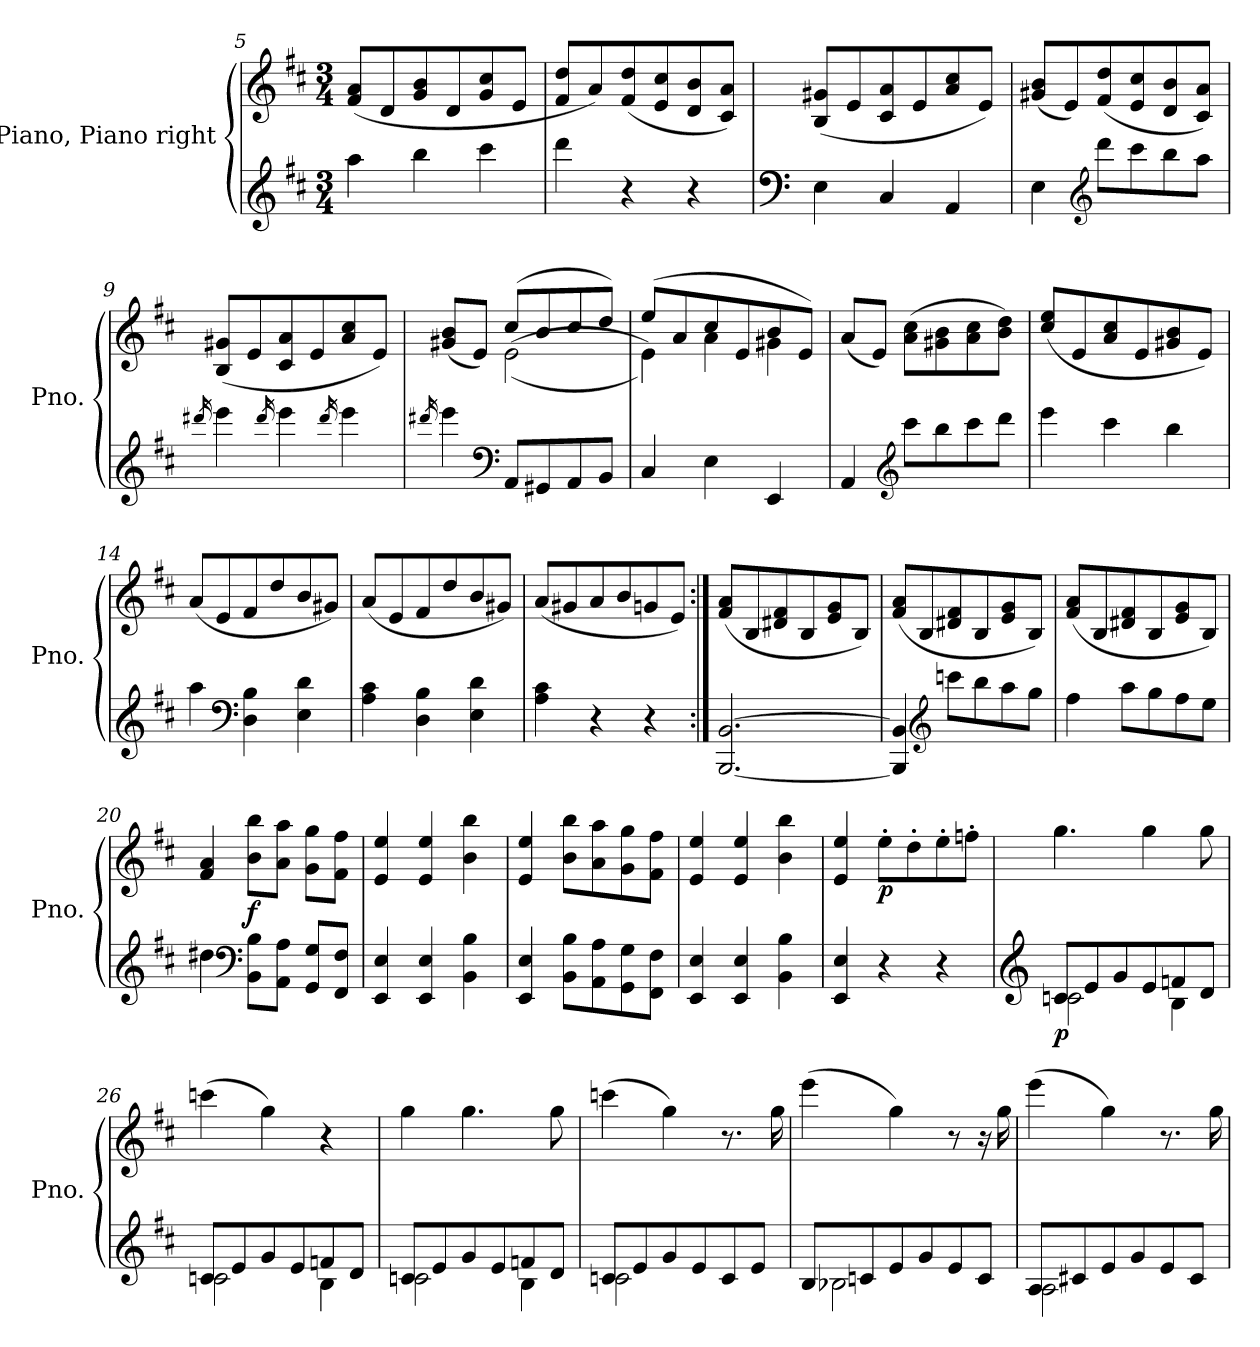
**kern	**kern	**dynam
*part1	*part1	*part1
*staff2	*staff1	*staff1/2
*I"Piano, Piano right	*	*
*I'Pno.	*	*
*clefG2	*clefG2	*
*k[f#c#]	*k[f#c#]	*
*M3/4	*M3/4	*
=5	=5	=5
4aa\	(<8f#/ 8a/L	.
.	8d/	.
4bb\	8g/ 8b/	.
.	8d/	.
4ccc#\	8g/ 8cc#/	.
.	8e/J	.
=6	=6	=6
4ddd\	8f#/ 8dd/L	.
.	8a/)	.
4r	(<8f#/ 8dd/	.
.	8e/ 8cc#/	.
4r	8d/ 8b/	.
.	8c#/ 8a/J)	.
=7	=7	=7
*clefF4	*	*
4E\	(<8B/ 8g#X/L	.
.	8e/	.
4C#/	8c#/ 8a/	.
.	8e/	.
4AA/	8a/ 8cc#/	.
.	8e/J)	.
=8	=8	=8
4E\	(<8g#X/ 8b/L	.
.	8e/)	.
*clefG2	*	*
8ddd\L	(>8f#/ 8dd/	.
8ccc#\	8e/ 8cc#/	.
8bb\	8d/ 8b/	.
8aa\J	8c#/ 8a/J)	.
=9	=9	=9
16qddd#X/	.	.
4eee\	(>8B/ 8g#X/L	.
.	8e/	.
16qddd#/	.	.
4eee\	8c#/ 8a/	.
.	8e/	.
16qddd#/	.	.
4eee\	8a/ 8cc#/	.
.	8e/J)	.
=10	=10	=10
16qddd#X/	.	.
*	*^	*
4eee\	(<8g#X/ 8b/L	4ryy	.
.	8e/J)	.	.
*clefF4	*	*	*
8AA/L	(>8cc#/L	(<(<2e\	.
8GG#X/	8b/	.	.
8AA/	8cc#/	.	.
8BB/J	8dd/J)	.	.
=11	=11	=11	=11
4C#/	(>8ee/L	4e\))	.
.	8a/	.	.
4E\	8cc#/	4a\	.
.	8e/	.	.
4EE/	8b/	4g#X\	.
.	8e/J)	.	.
*	*v	*v	*
=12	=12	=12
4AA/	(<8a/L	.
.	8e/J)	.
*clefG2	*	*
8ccc#\L	(>8a\ 8cc#\L	.
8bb\	8g#X\ 8b\	.
8ccc#\	8a\ 8cc#\	.
8ddd\J	8b\ 8dd\J)	.
=13	=13	=13
4eee\	(>8cc#/ 8ee/L	.
.	8e/	.
4ccc#\	8a/ 8cc#/	.
.	8e/	.
4bb\	8g#X/ 8b/	.
.	8e/J)	.
=14	=14	=14
4aa\	(>8a/L	.
.	8e/	.
*clefF4	*	*
4D\ 4B\	8f#/	.
.	8dd/	.
4E\ 4d\	8b/	.
.	8g#X/J)	.
=15	=15	=15
4A\ 4c#\	(<8a/L	.
.	8e/	.
4D\ 4B\	8f#/	.
.	8dd/	.
4E\ 4d\	8b/	.
.	8g#X/J)	.
=16	=16	=16
4A\ 4c#\	(<8a/L	.
.	8g#X/	.
4r	8a/	.
.	8b/	.
4r	8gn/	.
.	8e/J)	.
=17:|!	=17:|!	=17:|!
[2.BBB/ [2.BB/	(<8f#/ 8a/L	.
.	8B/	.
.	8d#X/ 8f#/	.
.	8B/	.
.	8e/ 8g/	.
.	8B/J)	.
=18	=18	=18
4BBB/] 4BB/]	(>8f#/ 8a/L	.
.	8B/	.
*clefG2	*	*
8cccn\L	8d#X/ 8f#/	.
8bb\	8B/	.
8aa\	8e/ 8g/	.
8gg\J	8B/J)	.
=19	=19	=19
4ff#\	(>8f#/ 8a/L	.
.	8B/	.
8aa\L	8d#X/ 8f#/	.
8gg\	8B/	.
8ff#\	8e/ 8g/	.
8ee\J	8B/J)	.
=20	=20	=20
4dd#X\	4f#/ 4a/	.
*clefF4	*	*
!	!	!LO:DY:b
8BB\ 8B\L	8b\ 8bb\L	f
8AA\ 8A\J	8a\ 8aa\J	.
8GG/ 8G/L	8g\ 8gg\L	.
8FF#/ 8F#/J	8f#\ 8ff#\J	.
=21	=21	=21
4EE/ 4E/	4e/ 4ee/	.
4EE/ 4E/	4e/ 4ee/	.
4BB\ 4B\	4b\ 4bb\	.
=22	=22	=22
4EE/ 4E/	4e/ 4ee/	.
8BB\ 8B\L	8b\ 8bb\L	.
8AA\ 8A\	8a\ 8aa\	.
8GG\ 8G\	8g\ 8gg\	.
8FF#\ 8F#\J	8f#\ 8ff#\J	.
=23	=23	=23
4EE/ 4E/	4e/ 4ee/	.
4EE/ 4E/	4e/ 4ee/	.
4BB\ 4B\	4b\ 4bb\	.
=24	=24	=24
4EE/ 4E/	4e/ 4ee/	.
!	!	!LO:DY:b
4r	8ee'\L	p
.	8dd'\	.
4r	8ee'\	.
.	8ffn'\J	.
=25	=25	=25
*clefG2	*	*
*^	*	*
!	!	!	!LO:DY:b=2
8c#/L	2cn\	4.gg\	p
8e/	.	.	.
8g/	.	.	.
8e/	.	4gg\	.
8fn/	4B\	.	.
8d/J	.	8gg\	.
=26	=26	=26	=26
8c#/L	2cn\	(>4cccn\	.
8e/	.	.	.
8g/	.	4gg\)	.
8e/	.	.	.
8fn/	4B\	4r	.
8d/J	.	.	.
=27	=27	=27	=27
8c#/L	2cn\	4gg\	.
8e/	.	.	.
8g/	.	4.gg\	.
8e/	.	.	.
8fn/	4B\	.	.
8d/J	.	8gg\	.
=28	=28	=28	=28
8c#/L	2cn\	(>4cccn\	.
8e/	.	.	.
8g/	.	4gg\)	.
8e/	.	.	.
8c/	4ryy	8.r	.
8e/J	.	.	.
.	.	16gg\	.
=29	=29	=29	=29
8B/L	2B-X\	(>4eee\	.
8cn/	.	.	.
8e/	.	4gg\)	.
8g/	.	.	.
8e/	4ryy	8r	.
8c/J	.	16r	.
.	.	16gg\	.
=30	=30	=30	=30
8A/L	2A\	(>4eee\	.
8c#X/	.	.	.
8e/	.	4gg\)	.
8g/	.	.	.
8e/	4ryy	8.r	.
8c#/J	.	.	.
.	.	16gg\	.
*v	*v	*	*
=	=	=
*-	*-	*-
